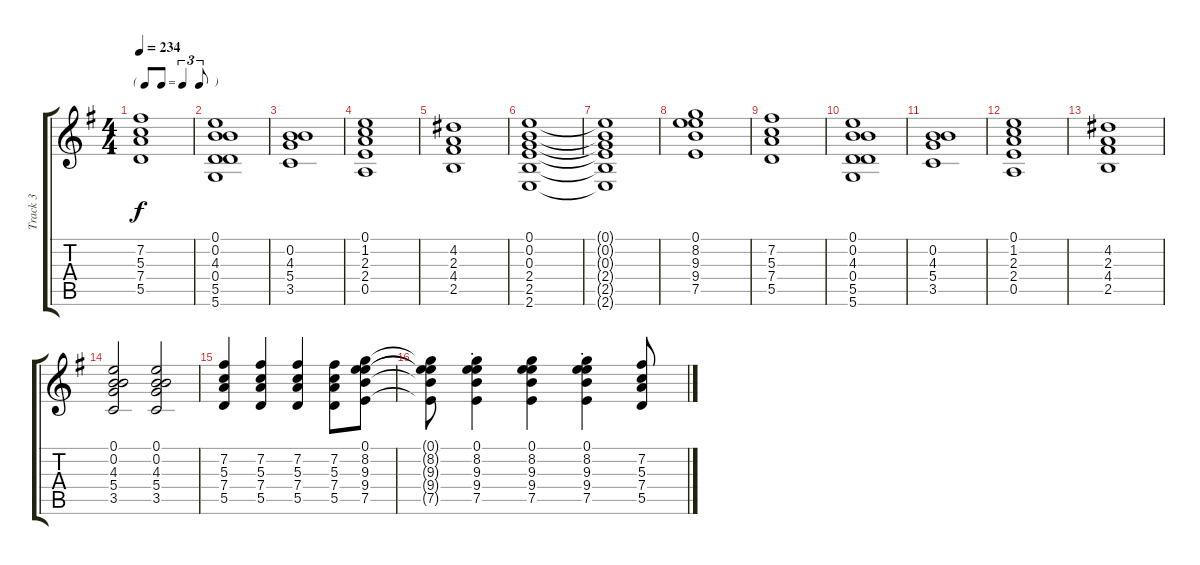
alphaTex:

\track ("Track 3" "Track 3") {instrument electricguitarclean}
\staff {score tabs}
\tuning (E4 B3 G3 D3 A2 D2) {hide}
\ts (4 4)
\tf triplet8th
\tempo 234
\clef g2
\ks g
(7.2 5.3 7.4 5.5).1{dy f} |
(0.1 0.2 4.3 0.4 5.5 5.6).1 |
(0.2 4.3 5.4 3.5).1 |
(0.1 1.2 2.3 2.4 0.5).1 |
(4.2 2.3 4.4 2.5).1 |
(0.1 0.2 0.3 2.4 2.5 2.6).1 |
(0.1{t} 0.2{t} 0.3{t} 2.4{t} 2.5{t} 2.6{t}).1 |
(0.1 8.2 9.3 9.4 7.5).1 |
(7.2 5.3 7.4 5.5).1 |
(0.1 0.2 4.3 0.4 5.5 5.6).1 |
(0.2 4.3 5.4 3.5).1 |
(0.1 1.2 2.3 2.4 0.5).1 |
(4.2 2.3 4.4 2.5).1 |
(0.1 0.2 4.3 5.4 3.5).2 (0.1 0.2 4.3 5.4 3.5).2 |
(7.2 5.3 7.4 5.5).4 (7.2 5.3 7.4 5.5).4 (7.2 5.3 7.4 5.5).4 (7.2 5.3 7.4 5.5).8 (0.1 8.2 9.3 9.4 7.5).8 |
(0.1{t} 8.2{t} 9.3{t} 9.4{t} 7.5{t}).8 (0.1{st} 8.2 9.3 9.4 7.5).4 (0.1 8.2 9.3 9.4 7.5).4 (0.1 8.2 9.3 9.4 7.5{st}).4 (7.2 5.3 7.4 5.5).8
